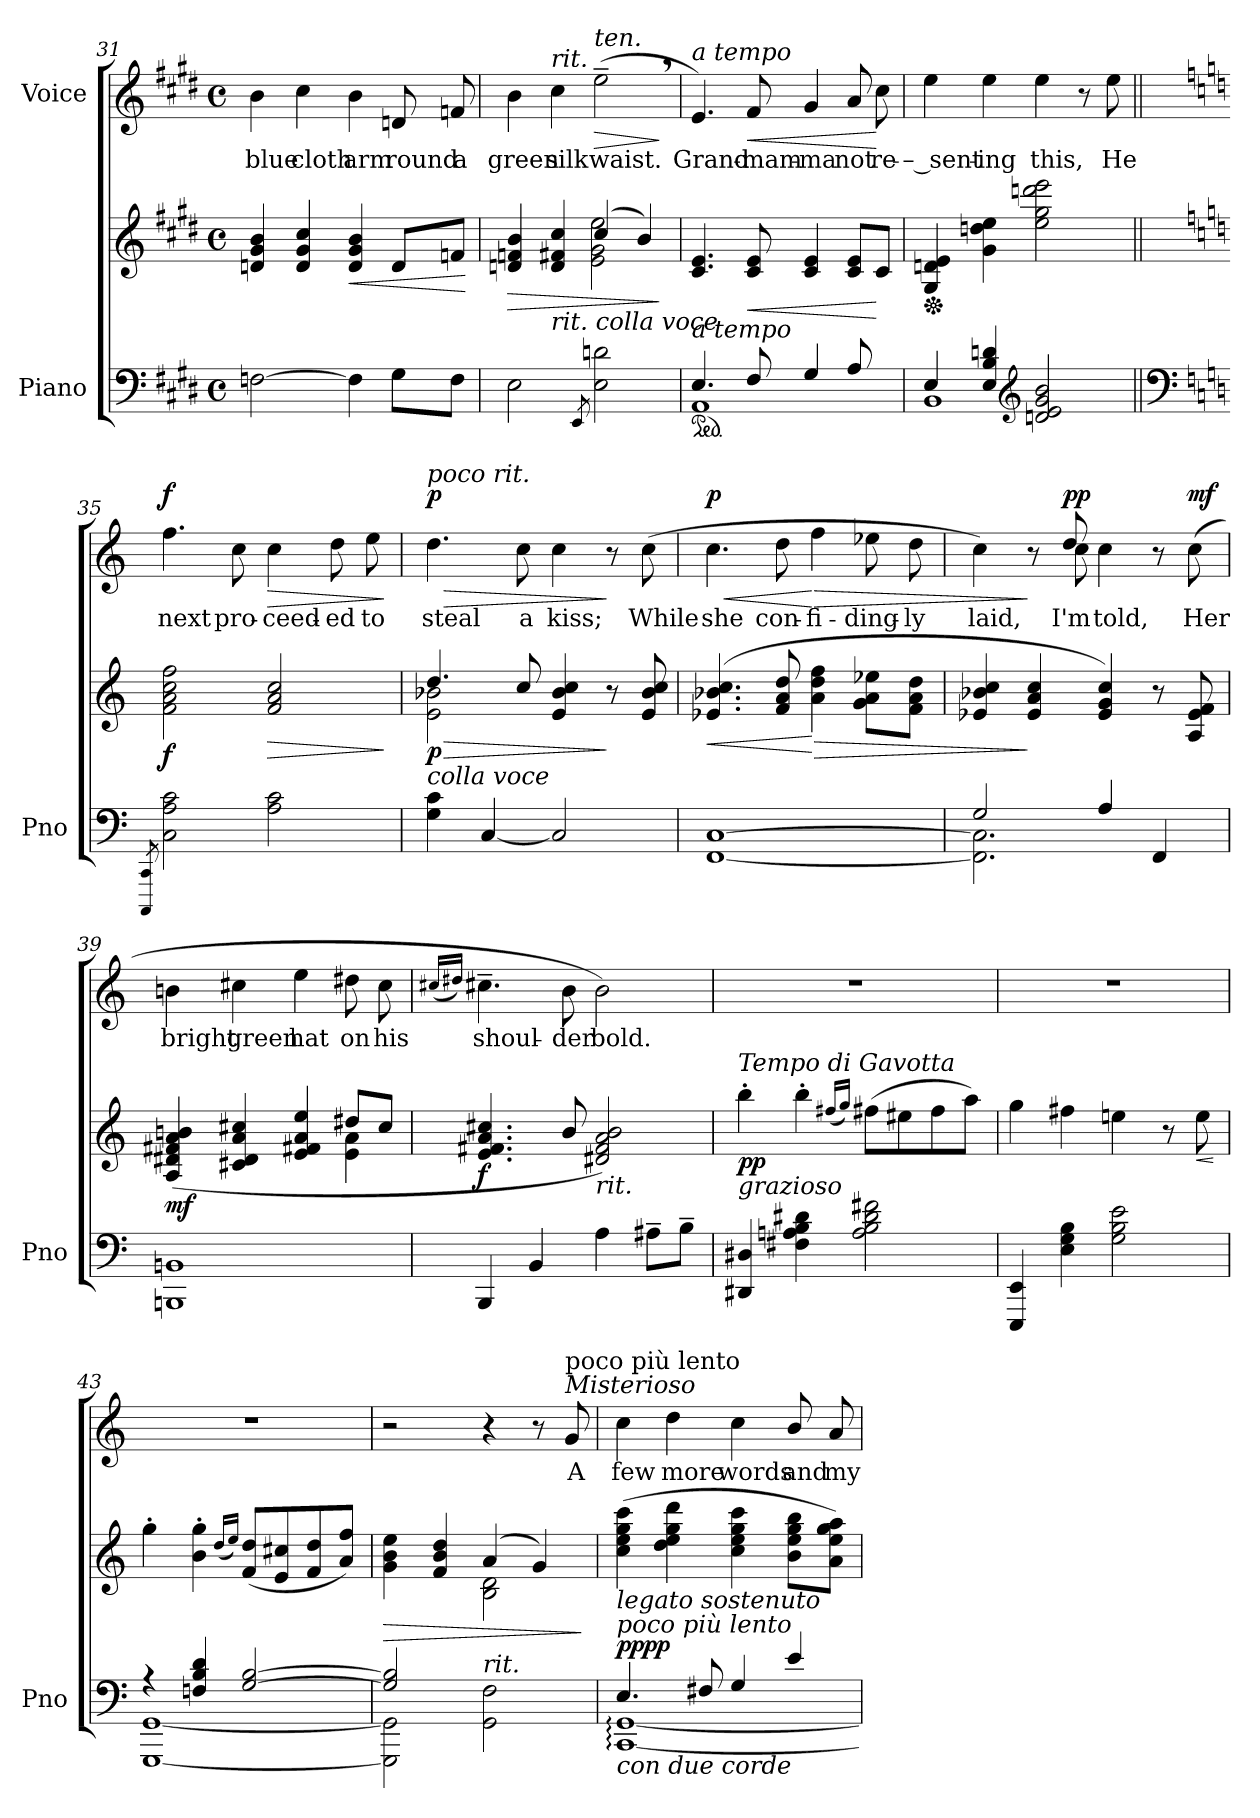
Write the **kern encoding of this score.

**kern	**kern	**dynam	**kern	**text	**dynam
*part2	*part2	*part2	*part1	*part1	*part1
*staff3	*staff2	*staff2/3	*staff1	*staff1	*staff1
*I"Piano	*	*	*I"Voice	*	*
*I'Pno	*	*	*	*	*
!!LO:LB:g=z
*clefF4	*clefG2	*	*clefG2	*	*
*k[f#c#g#d#]	*k[f#c#g#d#]	*	*k[f#c#g#d#]	*	*
*M4/4	*M4/4	*	*M4/4	*	*
*met(c)	*met(c)	*	*met(c)	*	*
=31	=31	=31	=31	=31	=31
!	!	!	!	!LO:LY:b	!
[2Fn\	4dn/ 4g#/ 4b/	.	4b\	blue	.
!	!	!	!	!LO:LY:b	!
.	4d/ 4g#/ 4cc#/	.	4cc#\	cloth	.
!	!	!LO:HP:b	!	!LO:LY:b	!
4F\]	4d/ 4g#/ 4b/	<	4b\	arm	.
!	!	!	!	!LO:LY:b	!
8G#\L	8d/L	.	8dn/	round	.
!	!	!	!	!LO:LY:b	!
8F\J	8fn/J	.	8fn/	a	.
.	.	[	.	.	.
=32	=32	=32	=32	=32	=32
!	!	!LO:HP:b	!	!LO:LY:b	!
*	*^	*	*	*	*
2E\	4dn/ 4fn/ 4b/	2ryy	>	4b\	green	.
*	*	*	*	*MM62	*	*
!	!	!	!	!LO:TX:a:i:t=rit.	!	!
!	!LO:TX:b:i:t=rit. colla voce	!	!	!	!	!
!	!	!	!	!	!LO:LY:b	!
.	4d/ 4f#X/ 4cc#/	.	.	4cc#\	silk	.
8qEE/	.	.	.	.	.	.
!	!	!	!	!LO:TX:a:i:t=ten.	!	!
!	!	!	!	!	!LO:LY:b	!LO:HP:b
2E\ 2dn\	(>4cc#/	2e\ 2g#\ 2ee\	.	(>2ee~,\	waist.	>
.	4b/)	.	.	.	.	.
*	*v	*v	*	*	*	*
.	.	]	.	.	]
=33	=33	=33	=33	=33	=33
*ped	*	*	*	*	*
*	*	*	*MM72	*	*
*^	*^	*	*	*	*
!	!	!	!	!	!LO:TX:a:i:t=a tempo	!	!
!	!	!LO:TX:b:i:t=a tempo	!	!	!	!	!
!	!	!	!	!	!	!LO:LY:b	!
4.E/	1AA	4.c#/ 4.e/	2..ryy	.	4.e/)	Grand-	.
!	!	!	!	!LO:HP:b	!	!LO:LY:b	!LO:HP:b
8F#/	.	8c#/ 8e/	.	<	8f#/	-mam-	<
!	!	!	!	!	!	!LO:LY:b	!
4G#/	.	4c#/ 4e/	.	.	4g#/	-ma	.
!	!	!	!	!	!	!LO:LY:b	!
8A/L	.	8c#/ 8e/L	.	.	8a/	not	.
!	!	!	!	!	!	!LO:LY:b	!
8ryy	.	8c#/J	8c#\J	[	8cc#\	re-	[
*	*	*v	*v	*	*	*	*
!!LO:LB:g=z
=34	=34	=34	=34	=34	=34	=34
*	*	*Xped	*	*	*	*
*	*	*^	*	*	*	*
!	!	!	!	!	!	!LO:LY:b	!
*	*	*v	*v	*	*	*	*
4E/	1BB	4G#/ 4dn/ 4e/	.	4ee\	-– sent-	.
!	!	!	!	!	!LO:LY:b	!
4E/ 4B/ 4dn/	.	4g#\ 4ddn\ 4ee\	.	4ee\	-ing	.
*clefG2	*	*	*	*	*	*
!	!	!	!	!	!LO:LY:b	!
2dn/ 2e/ 2g#/ 2b/	.	2ee\ 2gg#\ 2dddn\ 2eee\	.	4ee\	this,	.
.	.	.	.	8r	.	.
!	!	!	!	!	!LO:LY:b	!
.	.	.	.	8ee\	He	.
*v	*v	*	*	*	*	*
=35||	=35||	=35||	=35||	=35||	=35||
*clefF4	*	*	*	*	*
*k[]	*k[]	*	*k[]	*	*
8qCCC/ 8qCC/	.	.	.	.	.
!	!	!LO:DY:b	!	!LO:LY:b	!LO:DY:a
2C\ 2A\ 2c\	2f\ 2a\ 2cc\ 2ff\	f	4.ff\	next	f
!	!	!	!	!LO:LY:b	!
.	.	.	8cc\	pro-	.
!	!	!LO:HP:b	!	!LO:LY:b	!LO:HP:b
2A\ 2c\	2f/ 2a/ 2cc/	>	4cc\	-ceed-	>
!	!	!	!	!LO:LY:b	!
.	.	.	8dd\	-ed	.
!	!	!	!	!LO:LY:b	!
.	.	.	8ee\	to	.
.	.	]	.	.	]
=36	=36	=36	=36	=36	=36
*	*	*	*MM66	*	*
!	!	!	!LO:TX:a:i:t=poco rit.	!	!
!LO:TX:a:i:t=colla voce	!	!	!	!	!
!	!	!LO:HP:b	!	!LO:LY:b	!LO:HP:b
*	*^	*	*	*	*
!	!	!	!LO:DY:n=1:b	!	!	!LO:DY:n=1:a
4G\ 4c\	4.dd/	2e\ 2b-X\	> p	4.dd\	steal	> p
[4C/	.	.	.	.	.	.
!	!	!	!	!	!LO:LY:b	!
.	8cc/	.	.	8cc\	a	.
!	!	!	!	!	!LO:LY:b	!
2C/]	4e/ 4b-/ 4cc/	2ryy	.	4cc\	kiss;	.
.	8r	.	]	8r	.	]
!	!	!	!	!	!LO:LY:b	!
.	8e/ 8b-/ 8cc/	.	.	(>8cc\	While	.
*	*v	*v	*	*	*	*
!!LO:PB:g=z
=37	=37	=37	=37	=37	=37
*	*	*	*MM72	*	*
!	!	!LO:HP:b	!	!LO:LY:b	!LO:HP:b
!	!	!	!	!	!LO:DY:n=1:a
[1FF [1C	(>4.e-X/ 4.b-X/ 4.cc/	<	4.cc\	she	< p
!	!	!	!	!LO:LY:b	!
.	8f/ 8a/ 8dd/	.	8dd\	con-	.
!	!	!LO:HP:n=1:b	!	!LO:LY:b	!LO:HP:n=1:b
.	4a\ 4dd\ 4ff\	[ >	4ff\	-fi-	[ >
!	!	!	!	!LO:LY:b	!
.	8g\ 8a\ 8ee-X\L	.	8ee-X\	-ding-	.
!	!	!	!	!LO:LY:b	!
.	8f\ 8a\ 8dd\J	.	8dd\	-ly	.
=38	=38	=38	=38	=38	=38
*^	*	*	*	*	*
!	!	!	!	!	!LO:LY:b	!
*	*	*	*	*^	*	*
2G/	2.FF\] 2.C\]	4e-X/ 4b-X/ 4cc/	.	4cc\)	4.ryy	laid,	.
.	.	4e-/ 4a/ 4cc/	]	8r	.	.	]
!	!	!	!	!	!	!LO:LY:b	!LO:DY:a
.	.	.	.	8dd/	8cc\	I'm	pp
!	!	!	!	!	!	!LO:LY:b	!
4A/	.	4e-/ 4g/ 4cc/)	.	4cc\	2ryy	told,	.
4FF/	4ryy	8r	.	8r	.	.	.
!	!	!	!	!	!	!LO:LY:b	!LO:DY:a
.	.	8A/ 8e-/ 8f/	.	(>8cc\	.	Her	mf
*v	*v	*	*	*v	*v	*	*
!!LO:LB:g=z
=39	=39	=39	=39	=39	=39
*	*^	*	*	*	*
!	!	!	!LO:DY:b	!	!LO:LY:b	!
1BBBn 1BBn	(>4A/ 4d#X/ 4f#X/ 4a/ 4bn/	2.ryy	mf	4bn\	bright	.
!	!	!	!	!	!LO:LY:b	!
.	4c#X/ 4d#/ 4a/ 4cc#X/	.	.	4cc#X\	green	.
!	!	!	!	!	!LO:LY:b	!
.	4e/ 4f#X/ 4a/ 4ee/	.	.	4ee\	hat	.
!	!	!	!	!	!LO:LY:b	!
.	8dd#X/L	4e\ 4a\	.	8dd#X\	on	.
!	!	!	!	!	!LO:LY:b	!
.	8cc#/J	.	.	8cc#\	his	.
*	*v	*v	*	*	*	*
=40	=40	=40	=40	=40	=40
.	.	.	(<16qcc#X/LL	.	.
.	.	.	16qdd#X/JJ)	.	.
!	!	!LO:DY:b	!	!LO:LY:b	!
4BBB/	4.e/ 4.f#X/ 4.a/ 4.cc#X/	f	4.cc#~\	shoul-	.
4BB/	.	.	.	.	.
!	!	!	!	!LO:LY:b	!
.	8b/	.	8b\	-der	.
*	*	*	*MM62	*	*
!	!LO:TX:b:i:t=rit.	!	!	!	!
!	!	!	!	!LO:LY:b	!
4A\	2d#X/ 2f#/ 2a/ 2b/)	.	2b\)	bold.	.
8A#X~\L	.	.	.	.	.
8B~\J	.	.	.	.	.
!!LO:LB:g=z
=41	=41	=41	=41	=41	=41
*	*	*	*MM94	*	*
!	!LO:TX:b:i:t=grazioso	!	!	!	!
!	!LO:TX:a:i:t=Tempo di Gavotta	!	!	!	!
!	!	!LO:DY:b	!	!	!
4DD#X/ 4D#X/	4bb'\	pp	1r	.	.
4F#X\ 4An\ 4B\ 4d#X\	4bb'\	.	.	.	.
.	(<16qff#X/LL	.	.	.	.
.	16qgg/JJ)	.	.	.	.
2A\ 2B\ 2d#\ 2f#X\	(>8ff#\L	.	.	.	.
.	8ee#X\	.	.	.	.
.	8ff#\	.	.	.	.
.	8aa\J)	.	.	.	.
=42	=42	=42	=42	=42	=42
4EEE/ 4EE/	4gg\	.	1r	.	.
4E\ 4G\ 4B\	4ff#X\	.	.	.	.
2G\ 2B\ 2e\	4een\	.	.	.	.
.	8r	.	.	.	.
!	!	!LO:HP:b	!	!	!
.	8ee\	<	.	.	.
.	.	[	.	.	.
=43	=43	=43	=43	=43	=43
*^	*	*	*	*	*
4r	[1GGG [1GG	4gg'\	.	1r	.	.
4Fni/ 4B/ 4d/	.	4b\' 4gg\'	.	.	.	.
.	.	(<16qdd/LL	.	.	.	.
.	.	16qee/JJ)	.	.	.	.
[2G/ [2B/	.	(<8f/ 8dd/L	.	.	.	.
.	.	8e/ 8cc#X/	.	.	.	.
.	.	8f/ 8dd/	.	.	.	.
.	.	8a/ 8ff/J)	.	.	.	.
!!LO:LB:g=z
=44	=44	=44	=44	=44	=44	=44
!	!	!	!LO:HP:b	!	!	!
*	*	*^	*	*	*	*
2G/] 2B/]	2GGG\] 2GG\]	4g\ 4b\ 4ee\	2ryy	>	2r	.	.
.	.	4f/ 4b/ 4dd/	.	.	.	.	.
*	*	*	*	*	*MM68	*	*
!LO:TX:a:i:t=rit.	!	!	!	!	!	!	!
2GG\ 2F\	2ryy	(>4a/	2B\ 2d\	.	4r	.	.
.	.	4g/)	.	.	8r	.	.
!	!	!	!	!	!LO:TX:a:i:t=Misterioso	!	!
!	!	!	!	!	!LO:TX:a:t=poco più lento	!	!
!	!	!	!	!	!	!LO:LY:b	!
.	.	.	.	.	8g/	A	.
*v	*v	*	*	*	*	*	*
*	*v	*v	*	*	*	*
.	.	]	.	.	.
=45	=45	=45	=45	=45	=45
*	*	*	*MM88	*	*
*^	*	*	*	*	*
!	!	!LO:TX:b:i:t=legato sostenuto	!	!	!	!
!	!	!LO:TX:b:i:t=poco più lento	!	!	!	!
!LO:TX:b:i:t=con due corde	!	!	!	!	!	!
!	!	!	!LO:DY:a=2	!	!LO:LY:b	!
!	!	!	!LO:DY:n=1:b	!	!	!
!	!	!	!LO:DY:n=2:a	!	!	!
4.E/	[1CC: [1GG:	(>4cc\ 4ee\ 4gg\ 4ccc\	p p pp	4cc\	few	.
!	!	!	!	!	!LO:LY:b	!
.	.	4dd\ 4ee\ 4gg\ 4ddd\	.	4dd\	more	.
8F#X/	.	.	.	.	.	.
!	!	!	!	!	!LO:LY:b	!
4G/	.	4cc\ 4ee\ 4gg\ 4ccc\	.	4cc\	words	.
!	!	!	!	!	!LO:LY:b	!
4e/	.	8b\ 8ee\ 8gg\ 8bb\L	.	8b/	and	.
!	!	!	!	!	!LO:LY:b	!
.	.	8a\ 8ee\ 8gg\ 8aa\J)	.	8a/	my	.
*v	*v	*	*	*	*	*
=	=	=	=	=	=
*-	*-	*-	*-	*-	*-
